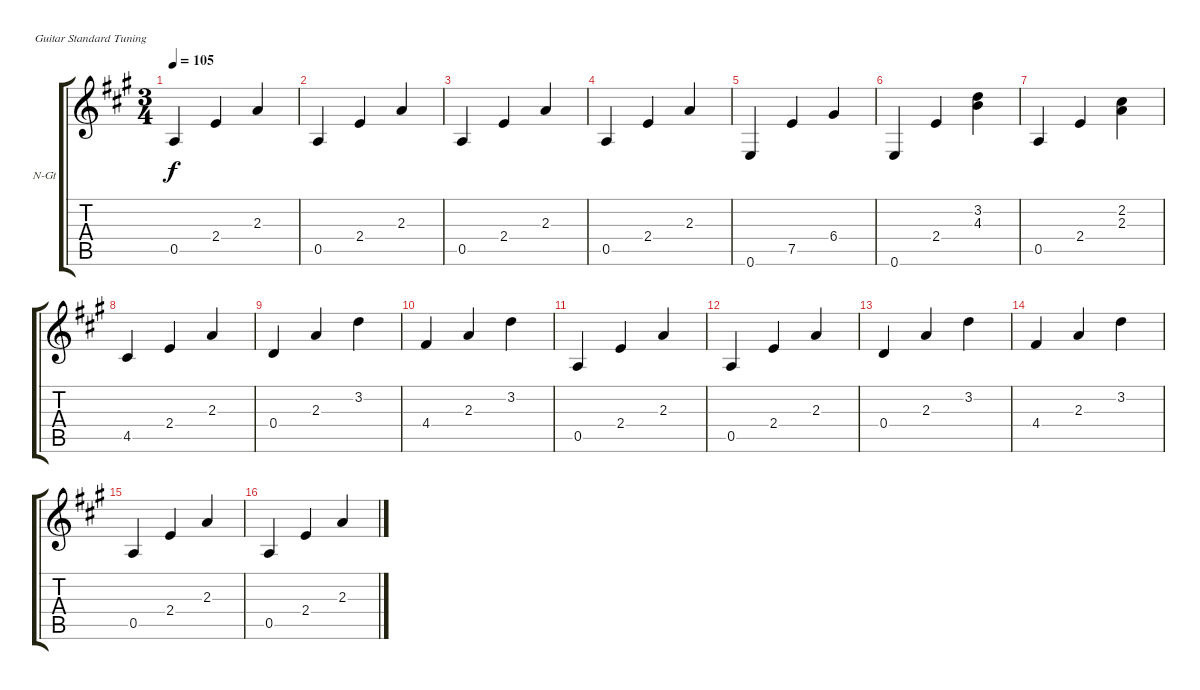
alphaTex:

\bracketExtendMode groupsimilarinstruments
\firstSystemTrackNameOrientation horizontal
\otherSystemsTrackNameOrientation horizontal
\track ("Rythm" "N-Gt") {instrument acousticguitarnylon}
\staff {score tabs}
\tuning (E4 B3 G3 D3 A2 E2)
\ts (3 4)
\beaming (8 2 2 2)
\tempo 105
\clef g2
\ks a
0.5.4{dy f instrument acousticguitarnylon} 2.4.4 2.3.4 |
0.5.4 2.4.4 2.3.4 |
0.5.4 2.4.4 2.3.4 |
0.5.4 2.4.4 2.3.4 |
0.6.4 7.5.4 6.4.4 |
0.6.4 2.4.4 (3.2 4.3).4 |
0.5.4 2.4.4 (2.2 2.3).4 |
4.5.4 2.4.4 2.3.4 |
0.4.4 2.3.4 3.2.4 |
4.4.4 2.3.4 3.2.4 |
0.5.4 2.4.4 2.3.4 |
0.5.4 2.4.4 2.3.4 |
0.4.4 2.3.4 3.2.4 |
4.4.4 2.3.4 3.2.4 |
0.5.4 2.4.4 2.3.4 |
0.5.4 2.4.4 2.3.4
